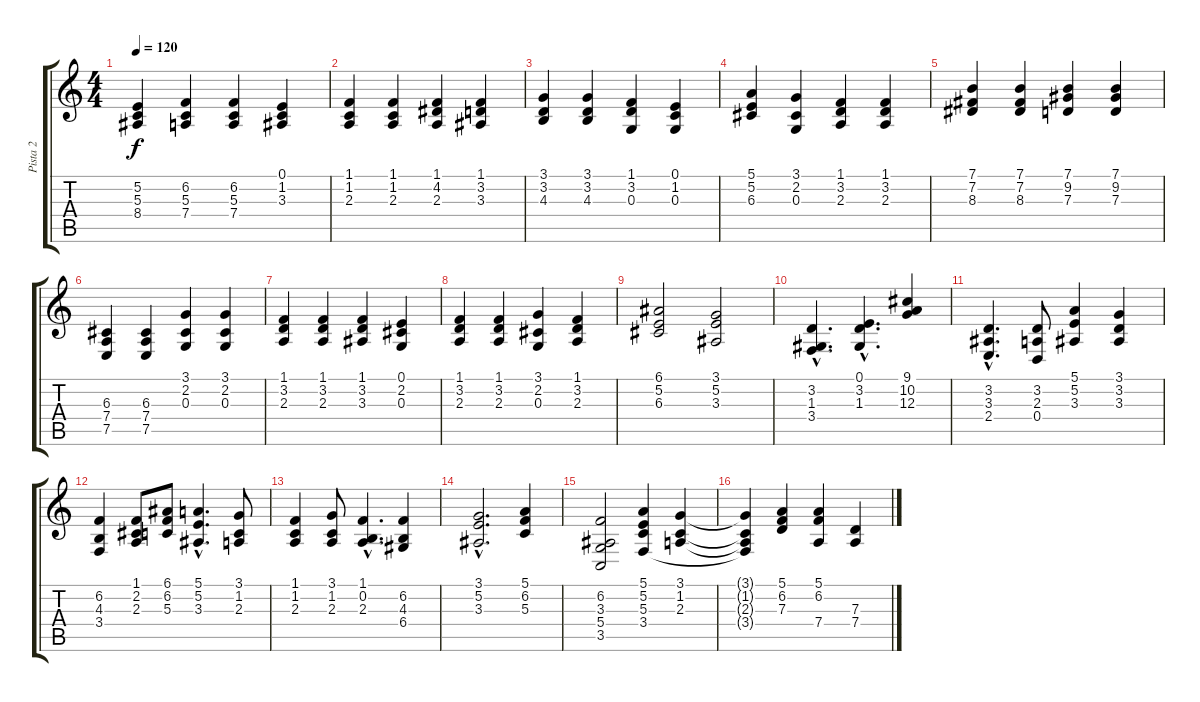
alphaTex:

\track ("Pista 2" "Pista 2") {instrument acousticgrandpiano}
\staff {score tabs}
\tuning (E4 B3 G3 D3 A2 E2) {hide}
\ts (4 4)
\tempo 120
\clef g2
\ks c
(5.2 5.3 8.4).4{dy f} (6.2 5.3 7.4).4 (6.2 5.3 7.4).4 (0.1 1.2 3.3).4 |
(1.1 1.2 2.3).4 (1.1 1.2 2.3).4 (1.1 4.2 2.3).4 (1.1 3.2 3.3).4 |
(3.1 3.2 4.3).4 (3.1 3.2 4.3).4 (1.1 3.2 0.3).4 (0.1 1.2 0.3).4 |
(5.1 5.2 6.3).4 (3.1 2.2 0.3).4 (1.1 3.2 2.3).4 (1.1 3.2 2.3).4 |
(7.1 7.2 8.3).4 (7.1 7.2 8.3).4 (7.1 9.2 7.3).4 (7.1 9.2 7.3).4 |
(6.3 7.4 7.5).4 (6.3 7.4 7.5).4 (3.1 2.2 0.3).4 (3.1 2.2 0.3).4 |
(1.1 3.2 2.3).4 (1.1 3.2 2.3).4 (1.1 3.2 3.3).4 (0.1 2.2 0.3).4 |
(1.1 3.2 2.3).4 (1.1 3.2 2.3).4 (3.1 2.2 0.3).4 (1.1 3.2 2.3).4 |
(6.1 5.2 6.3).2 (3.1 5.2 3.3).2 |
(3.2{hac} 1.3{hac} 3.4{hac}).4{d} (0.1{hac} 3.2{hac} 1.3{hac}).4{d} (9.1 10.2 12.3).4 |
(3.2{hac} 3.3{hac} 2.4{hac}).4{d} (3.2 2.3 0.4).8 (5.1 5.2 3.3).4 (3.1 3.2 3.3).4 |
(6.2 4.3 3.4).4 (1.1 2.2 2.3).8 (6.1 6.2 5.3).8 (5.1{hac} 5.2{hac} 3.3{hac}).4{d} (3.1 1.2 2.3).8 |
(1.1 1.2 2.3).4 (3.1 1.2 2.3).8 (1.1{hac} 0.2{hac} 2.3{hac}).4{d} (6.2 4.3 6.4).4 |
(3.1{hac} 5.2{hac} 3.3{hac}).2{d} (5.1 6.2 5.3).4 |
(6.2 3.3 5.4 3.5).2 (5.1 5.2 5.3 3.4).4 (3.1 1.2 2.3).4 |
(3.1{t} 1.2{t} 2.3{t} 3.4{t}).4 (5.1 6.2 7.3).4 (5.1 6.2 7.4).4 (7.3 7.4).4
